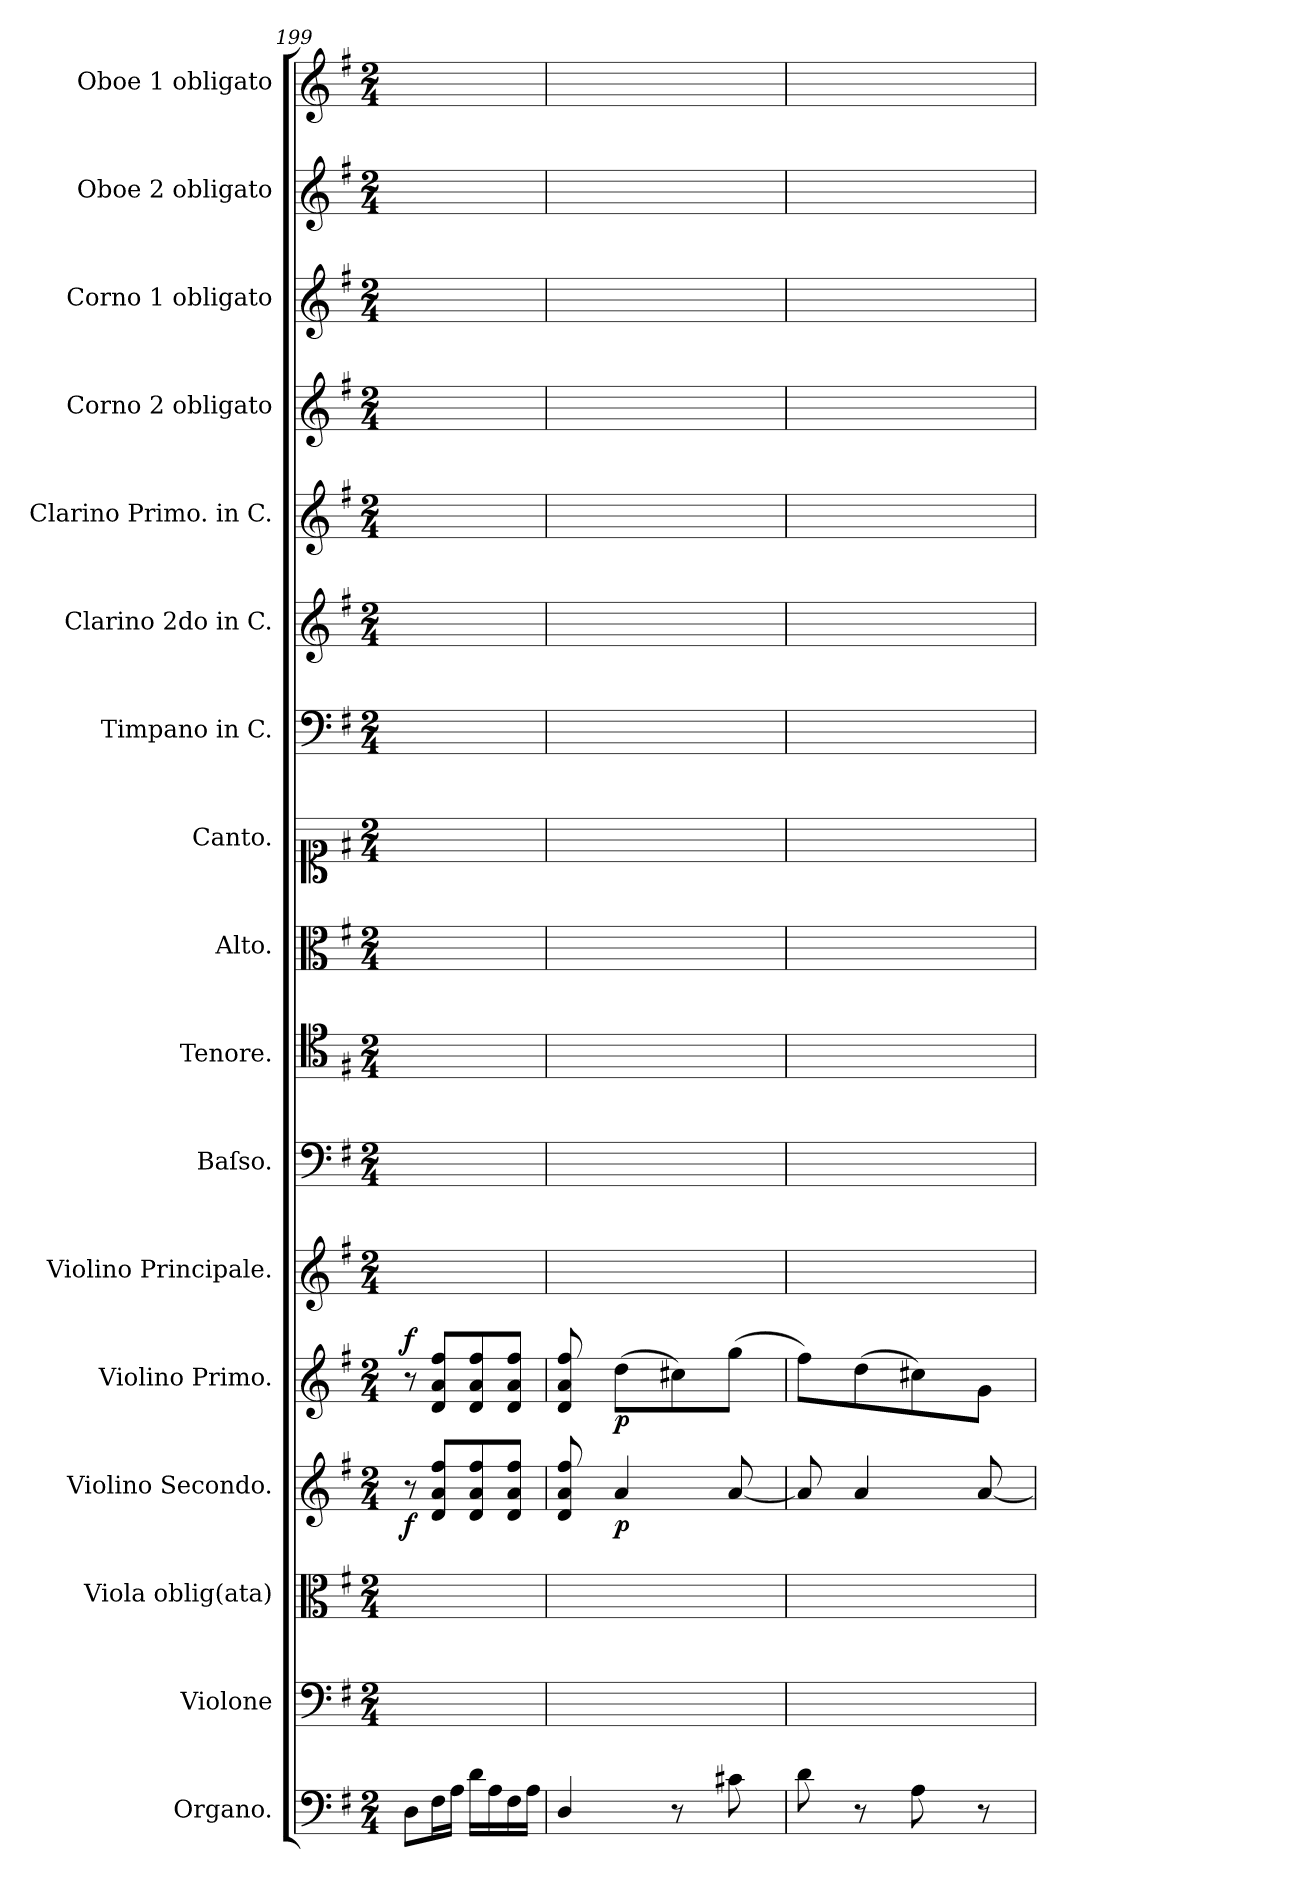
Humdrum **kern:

**kern	**kern	**kern	**kern	**dynam	**kern	**dynam	**kern	**kern	**kern	**kern	**kern	**kern	**kern	**kern	**kern	**kern	**kern	**kern
*part17	*part16	*part15	*part14	*part14	*part13	*part13	*part12	*part11	*part10	*part9	*part8	*part7	*part6	*part5	*part4	*part3	*part2	*part1
*staff17	*staff16	*staff15	*staff14	*staff14	*staff13	*staff13	*staff12	*staff11	*staff10	*staff9	*staff8	*staff7	*staff6	*staff5	*staff4	*staff3	*staff2	*staff1
*I"Organo.	*I"Violone	*I"Viola oblig(ata)	*I"Violino Secondo.	*	*I"Violino Primo.	*	*I"Violino Principale.	*I"Baſso.	*I"Tenore.	*I"Alto.	*I"Canto.	*I"Timpano in C.	*I"Clarino 2do in C.	*I"Clarino Primo. in C.	*I"Corno 2 obligato	*I"Corno 1 obligato	*I"Oboe 2 obligato	*I"Oboe 1 obligato
*I'Org.	*I'Vlne	*I'Vla.	*	*	*I'Vn I	*	*I'Vln. Princ.	*I'B.	*I'T.	*I'A.	*I'C.	*I'Timp.	*I'Clno 2 in C.	*I'Clno 1 in C	*I'[C. 2 obl.]	*I'[C. 1 obl.]	*I'[Ob. 2]	*I'[Ob. 1]
*clefF4	*clefF4	*clefC3	*clefG2	*	*clefG2	*	*clefG2	*clefF4	*clefC4	*clefC3	*clefC1	*clefF4	*clefG2	*clefG2	*clefG2	*clefG2	*clefG2	*clefG2
*k[f#]	*k[f#]	*k[f#]	*k[f#]	*	*k[f#]	*	*k[f#]	*k[f#]	*k[f#]	*k[f#]	*k[f#]	*k[f#]	*k[f#]	*k[f#]	*k[f#]	*k[f#]	*k[f#]	*k[f#]
*G:	*G:	*G:	*G:	*	*G:	*	*G:	*G:	*G:	*G:	*G:	*G:	*G:	*G:	*G:	*G:	*G:	*G:
*M2/4	*M2/4	*M2/4	*M2/4	*	*M2/4	*	*M2/4	*M2/4	*M2/4	*M2/4	*M2/4	*M2/4	*M2/4	*M2/4	*M2/4	*M2/4	*M2/4	*M2/4
=199	=199	=199	=199	=199	=199	=199	=199	=199	=199	=199	=199	=199	=199	=199	=199	=199	=199	=199
.	.	.	.	.	.	.	8qqgg/yy	.	.	.	.	.	.	.	.	.	.	.
!	!	!	!	!	!	!LO:DY:a	!	!	!	!	!	!	!	!	!	!	!	!
8D\L	2ryy	2ryy	8r	f	8r	f	4ff#\yy	2ryy	2ryy	2ryy	2ryy	2ryy	2ryy	2ryy	2ryy	2ryy	2ryy	2ryy
16F#\L	.	.	8d/ 8a/ 8ff#/L	.	8d/ 8a/ 8ff#/L	.	.	.	.	.	.	.	.	.	.	.	.	.
16A\JJ	.	.	.	.	.	.	.	.	.	.	.	.	.	.	.	.	.	.
16d\LL	.	.	8d/ 8a/ 8ff#/	.	8d/ 8a/ 8ff#/	.	4ryy	.	.	.	.	.	.	.	.	.	.	.
16A\	.	.	.	.	.	.	.	.	.	.	.	.	.	.	.	.	.	.
16F#\	.	.	8d/ 8a/ 8ff#/J	.	8d/ 8a/ 8ff#/J	.	.	.	.	.	.	.	.	.	.	.	.	.
16A\JJ	.	.	.	.	.	.	.	.	.	.	.	.	.	.	.	.	.	.
=200	=200	=200	=200	=200	=200	=200	=200	=200	=200	=200	=200	=200	=200	=200	=200	=200	=200	=200
*	*	*	*	*	*	*	*Xtuplet	*	*	*	*	*	*	*	*	*	*	*
4D/	2ryy	2ryy	8d/ 8a/ 8ff#/	.	8d/ 8a/ 8ff#/	.	24aa\LLyy	2ryy	2ryy	2ryy	2ryy	2ryy	2ryy	2ryy	2ryy	2ryy	2ryy	2ryy
.	.	.	.	.	.	.	24ff#\yy	.	.	.	.	.	.	.	.	.	.	.
.	.	.	.	.	.	.	24dd\JJyy	.	.	.	.	.	.	.	.	.	.	.
.	.	.	4a/	p	(8dd\L	p	24a/LLyy	.	.	.	.	.	.	.	.	.	.	.
.	.	.	.	.	.	.	24f#/yy	.	.	.	.	.	.	.	.	.	.	.
.	.	.	.	.	.	.	24d/JJyy	.	.	.	.	.	.	.	.	.	.	.
8r	.	.	.	.	8cc#X\)	.	24a/LLyy	.	.	.	.	.	.	.	.	.	.	.
.	.	.	.	.	.	.	24g/yy	.	.	.	.	.	.	.	.	.	.	.
.	.	.	.	.	.	.	24e/JJyy	.	.	.	.	.	.	.	.	.	.	.
8c#X\	.	.	[8a/	.	(8gg\J	.	24a/LLyy	.	.	.	.	.	.	.	.	.	.	.
.	.	.	.	.	.	.	24g/yy	.	.	.	.	.	.	.	.	.	.	.
.	.	.	.	.	.	.	24e/JJyy	.	.	.	.	.	.	.	.	.	.	.
=201	=201	=201	=201	=201	=201	=201	=201	=201	=201	=201	=201	=201	=201	=201	=201	=201	=201	=201
8d\	2ryy	2ryy	8a/]	.	8ff#\L)	.	24d/LLyy	2ryy	2ryy	2ryy	2ryy	2ryy	2ryy	2ryy	2ryy	2ryy	2ryy	2ryy
.	.	.	.	.	.	.	24f#/yy	.	.	.	.	.	.	.	.	.	.	.
.	.	.	.	.	.	.	24a/JJyy	.	.	.	.	.	.	.	.	.	.	.
8r	.	.	4a/	.	(8dd\	.	24dd\LLyy	.	.	.	.	.	.	.	.	.	.	.
.	.	.	.	.	.	.	24ff#\yy	.	.	.	.	.	.	.	.	.	.	.
.	.	.	.	.	.	.	24aa\JJyy	.	.	.	.	.	.	.	.	.	.	.
8A\	.	.	.	.	8cc#X\)	.	24gg\LLyy	.	.	.	.	.	.	.	.	.	.	.
.	.	.	.	.	.	.	24ee\yy	.	.	.	.	.	.	.	.	.	.	.
.	.	.	.	.	.	.	24cc#X\JJyy	.	.	.	.	.	.	.	.	.	.	.
8r	.	.	[8a/	.	8g\J	.	24a/LLyy	.	.	.	.	.	.	.	.	.	.	.
.	.	.	.	.	.	.	24g/yy	.	.	.	.	.	.	.	.	.	.	.
.	.	.	.	.	.	.	24e/JJyy	.	.	.	.	.	.	.	.	.	.	.
=	=	=	=	=	=	=	=	=	=	=	=	=	=	=	=	=	=	=
*-	*-	*-	*-	*-	*-	*-	*-	*-	*-	*-	*-	*-	*-	*-	*-	*-	*-	*-
